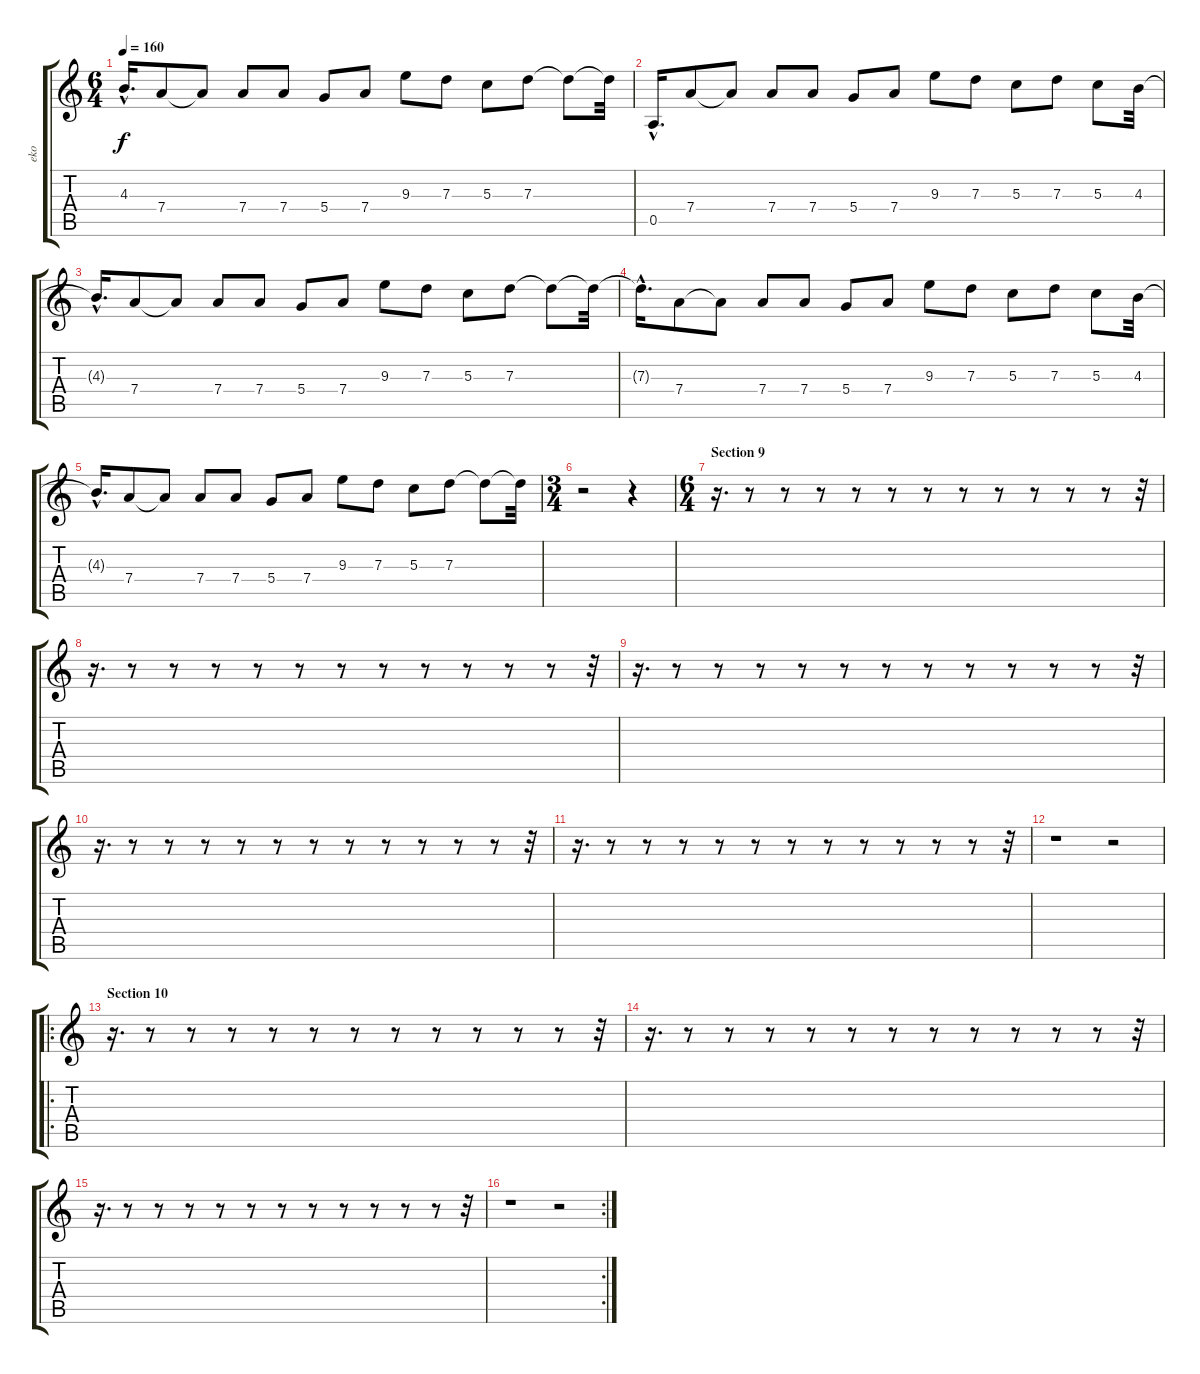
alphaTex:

\track ("eko" "eko") {instrument distortionguitar}
\staff {score tabs}
\tuning (E4 B3 G3 D3 A2 E2) {hide}
\ts (6 4)
\tempo 160
\clef g2
\ks c
4.3{hac t}.16{d dy f} 7.4.8 7.4{t}.8 7.4.8 7.4.8 5.4.8 7.4.8 9.3.8 7.3.8 5.3.8 7.3.8 7.3{t}.8 7.3{t}.32 |
0.5{hac}.16{d} 7.4.8 7.4{t}.8 7.4.8 7.4.8 5.4.8 7.4.8 9.3.8 7.3.8 5.3.8 7.3.8 5.3.8 4.3.32 |
4.3{hac t}.16{d} 7.4.8 7.4{t}.8 7.4.8 7.4.8 5.4.8 7.4.8 9.3.8 7.3.8 5.3.8 7.3.8 7.3{t}.8 7.3{t}.32 |
7.3{hac t}.16{d} 7.4.8 7.4{t}.8 7.4.8 7.4.8 5.4.8 7.4.8 9.3.8 7.3.8 5.3.8 7.3.8 5.3.8 4.3.32 |
4.3{hac t}.16{d} 7.4.8 7.4{t}.8 7.4.8 7.4.8 5.4.8 7.4.8 9.3.8 7.3.8 5.3.8 7.3.8 7.3{t}.8 7.3{t}.32 |
\ts (3 4)
r.2 r.4 |
\ts (6 4)
\section ("" "Section 9")
r.16{d} r.8 r.8 r.8 r.8 r.8 r.8 r.8 r.8 r.8 r.8 r.8 r.32 |
r.16{d} r.8 r.8 r.8 r.8 r.8 r.8 r.8 r.8 r.8 r.8 r.8 r.32 |
r.16{d} r.8 r.8 r.8 r.8 r.8 r.8 r.8 r.8 r.8 r.8 r.8 r.32 |
r.16{d} r.8 r.8 r.8 r.8 r.8 r.8 r.8 r.8 r.8 r.8 r.8 r.32 |
r.16{d} r.8 r.8 r.8 r.8 r.8 r.8 r.8 r.8 r.8 r.8 r.8 r.32 |
r.1 r.2 |
\ro
\section ("" "Section 10")
r.16{d} r.8 r.8 r.8 r.8 r.8 r.8 r.8 r.8 r.8 r.8 r.8 r.32 |
r.16{d} r.8 r.8 r.8 r.8 r.8 r.8 r.8 r.8 r.8 r.8 r.8 r.32 |
r.16{d} r.8 r.8 r.8 r.8 r.8 r.8 r.8 r.8 r.8 r.8 r.8 r.32 |
\rc 2
r.1 r.2
